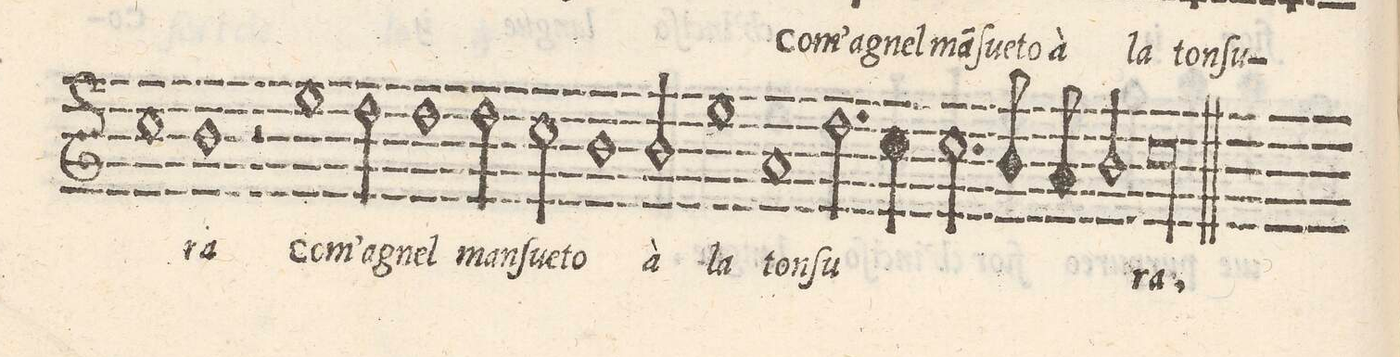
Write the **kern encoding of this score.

**kern	**text
*I"CANTO	*
*clefG2	*
*k[]	*
*met(C)	*
*M2/1	*
1cc	.
=49-	=49-
1b	-ra
2r	.
1ee\	co-
=50-	=50-
2dd\	m'_a-
1dd	-gnel
=51-	=51-
2dd\	man-
2cc\	-ſue-
1b	-to
=52-	=52-
2b/	à
1ee\	la
1a/	ton-
=53-	=53-
2.dd\	-ſu-
4cc\	.
2.cc\	.
=54-	=54-
8b/	.
8a/	.
2b/	.
1ccl	-ra.
==	==
*-	*-
